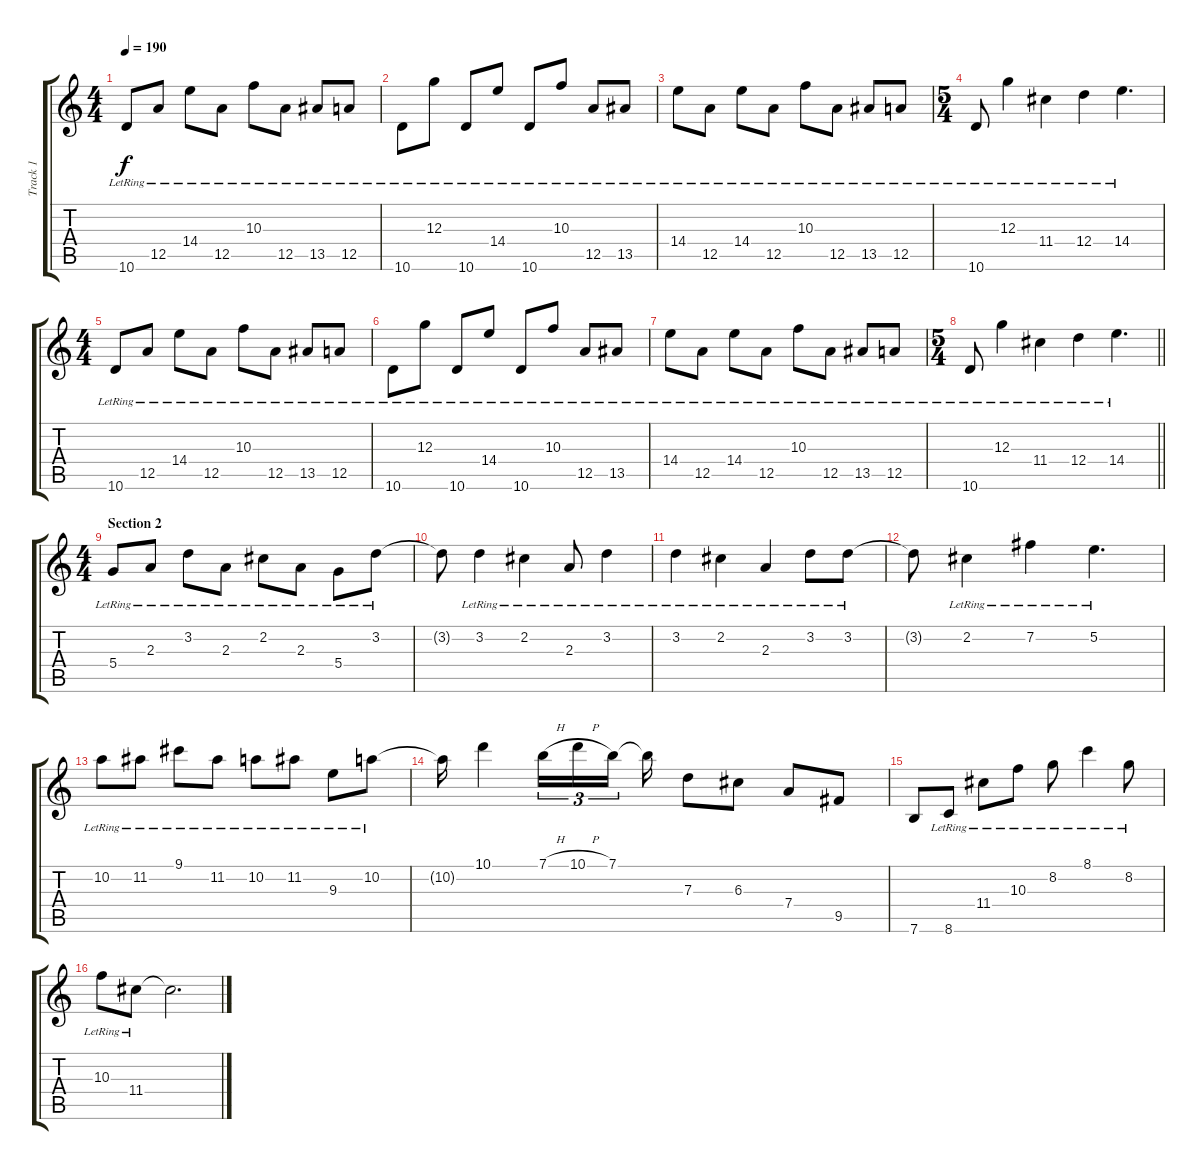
\track ("Track 1" "Track 1") {instrument acousticguitarsteel}
\staff {score tabs}
\tuning (E4 B3 G3 D3 A2 E2) {hide}
\ts (4 4)
\tempo 190
\clef g2
\ks c
10.6{lr}.8{dy f} 12.5{lr}.8 14.4{lr}.8 12.5{lr}.8 10.3{lr}.8 12.5{lr}.8 13.5{lr}.8 12.5{lr}.8 |
10.6{lr}.8 12.3{lr}.8 10.6{lr}.8 14.4{lr}.8 10.6{lr}.8 10.3{lr}.8 12.5{lr}.8 13.5{lr}.8 |
14.4{lr}.8 12.5{lr}.8 14.4{lr}.8 12.5{lr}.8 10.3{lr}.8 12.5{lr}.8 13.5{lr}.8 12.5{lr}.8 |
\ts (5 4)
10.6{lr}.8 12.3{lr}.4 11.4{lr}.4 12.4{lr}.4 14.4{lr}.4{d} |
\ts (4 4)
10.6{lr}.8 12.5{lr}.8 14.4{lr}.8 12.5{lr}.8 10.3{lr}.8 12.5{lr}.8 13.5{lr}.8 12.5{lr}.8 |
10.6{lr}.8 12.3{lr}.8 10.6{lr}.8 14.4{lr}.8 10.6{lr}.8 10.3{lr}.8 12.5{lr}.8 13.5{lr}.8 |
14.4{lr}.8 12.5{lr}.8 14.4{lr}.8 12.5{lr}.8 10.3{lr}.8 12.5{lr}.8 13.5{lr}.8 12.5{lr}.8 |
\ts (5 4)
\barLineRight lightlight
10.6{lr}.8 12.3{lr}.4 11.4{lr}.4 12.4{lr}.4 14.4{lr}.4{d} |
\ts (4 4)
\section ("" "Section 2")
5.4{lr}.8 2.3{lr}.8 3.2{lr}.8 2.3{lr}.8 2.2{lr}.8 2.3{lr}.8 5.4{lr}.8 3.2{lr}.8 |
3.2{t}.8 3.2{lr}.4 2.2{lr}.4 2.3{lr}.8 3.2{lr}.4 |
3.2{lr}.4 2.2{lr}.4 2.3{lr}.4 3.2{lr}.8 3.2{lr}.8 |
3.2{t}.8 2.2{lr}.4 7.2{lr}.4 5.2{lr}.4{d} |
10.2{lr}.8 11.2{lr}.8 9.1{lr}.8 11.2{lr}.8 10.2{lr}.8 11.2{lr}.8 9.3{lr}.8 10.2{lr}.8 |
10.2{t}.16 10.1.4 7.1{h}.16{tu (3 2)} 10.1{h}.16{tu (3 2)} 7.1.16{tu (3 2) beam splitsecondary} 7.1{t}.16 7.3.8 6.3.8 7.4.8 9.5.8 |
7.6.8 8.6{lr}.8 11.4{lr}.8 10.3{lr}.8 8.2{lr}.8 8.1{lr}.4 8.2{lr}.8 |
10.3{lr}.8 11.4{lr}.8 11.4{t}.2{d}
